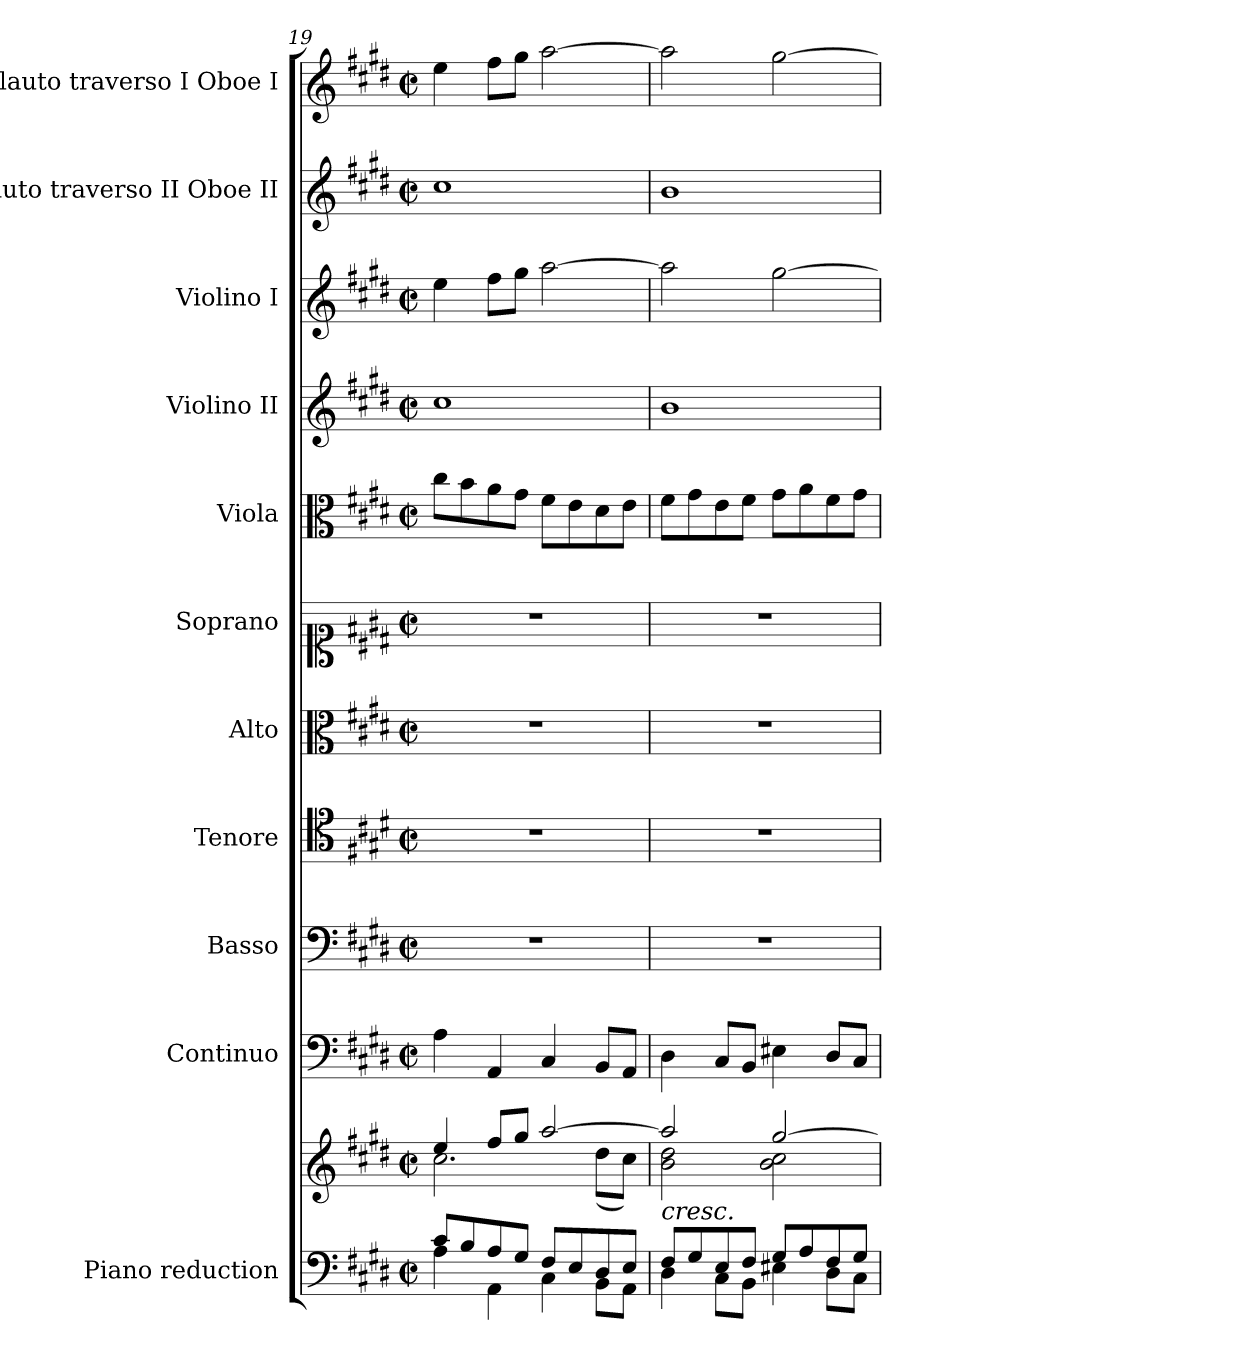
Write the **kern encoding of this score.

**kern	**kern	**kern	**kern	**kern	**kern	**kern	**kern	**kern	**kern	**kern	**kern
*part11	*part11	*part10	*part9	*part8	*part7	*part6	*part5	*part4	*part3	*part2	*part1
*staff12	*staff11	*staff10	*staff9	*staff8	*staff7	*staff6	*staff5	*staff4	*staff3	*staff2	*staff1
*I"Piano reduction	*	*I"Continuo	*I"Basso	*I"Tenore	*I"Alto	*I"Soprano	*I"Viola	*I"Violino II	*I"Violino I	*I"Flauto traverso II Oboe II	*I"Flauto traverso I Oboe I
*I'Pno	*	*	*	*	*	*	*	*	*	*I'Ob	*I'Ob
*clefF4	*clefG2	*clefF4	*clefF4	*clefC4	*clefC3	*clefC1	*clefC3	*clefG2	*clefG2	*clefG2	*clefG2
*k[f#c#g#d#]	*k[f#c#g#d#]	*k[f#c#g#d#]	*k[f#c#g#d#]	*k[f#c#g#d#]	*k[f#c#g#d#]	*k[f#c#g#d#]	*k[f#c#g#d#]	*k[f#c#g#d#]	*k[f#c#g#d#]	*k[f#c#g#d#]	*k[f#c#g#d#]
*M2/2	*M2/2	*M2/2	*M2/2	*M2/2	*M2/2	*M2/2	*M2/2	*M2/2	*M2/2	*M2/2	*M2/2
*met(c|)	*met(c|)	*met(c|)	*met(c|)	*met(c|)	*met(c|)	*met(c|)	*met(c|)	*met(c|)	*met(c|)	*met(c|)	*met(c|)
=19	=19	=19	=19	=19	=19	=19	=19	=19	=19	=19	=19
*^	*^	*	*	*	*	*	*	*	*	*	*
8c#/L	4A\	4ee/	2.cc#\	4A\	1r	1r	1r	1r	8cc#\L	1cc#	4ee\	1cc#	4ee\
8B/	.	.	.	.	.	.	.	.	8b\	.	.	.	.
8A/	4AA\	8ff#/L	.	4AA/	.	.	.	.	8a\	.	8ff#\L	.	8ff#\L
8G#/J	.	8gg#/J	.	.	.	.	.	.	8g#\J	.	8gg#\J	.	8gg#\J
8F#/L	4C#\	[2aa/	.	4C#/	.	.	.	.	8f#\L	.	[2aa\	.	[2aa\
8E/	.	.	.	.	.	.	.	.	8e\	.	.	.	.
8D#/	8BB\L	.	(<8dd#\L	8BB/L	.	.	.	.	8d#\	.	.	.	.
8E/J	8AA\J	.	8cc#\J)	8AA/J	.	.	.	.	8e\J	.	.	.	.
!!LO:PB:g=z
=20	=20	=20	=20	=20	=20	=20	=20	=20	=20	=20	=20	=20	=20
!	!	!LO:TX:b:i:t=cresc.	!	!	!	!	!	!	!	!	!	!	!
8F#/L	4D#\	2aa/]	2b\ 2dd#\	4D#\	1r	1r	1r	1r	8f#\L	1b	2aa\]	1b	2aa\]
8G#/	.	.	.	.	.	.	.	.	8g#\	.	.	.	.
8E/	8C#\L	.	.	8C#/L	.	.	.	.	8e\	.	.	.	.
8F#/J	8BB\J	.	.	8BB/J	.	.	.	.	8f#\J	.	.	.	.
8G#/L	4E#X\	[2gg#/	2b\ 2cc#\	4E#X\	.	.	.	.	8g#\L	.	[2gg#\	.	[2gg#\
8A/	.	.	.	.	.	.	.	.	8a\	.	.	.	.
8F#/	8D#\L	.	.	8D#/L	.	.	.	.	8f#\	.	.	.	.
8G#/J	8C#\J	.	.	8C#/J	.	.	.	.	8g#\J	.	.	.	.
*v	*v	*	*	*	*	*	*	*	*	*	*	*	*
*	*v	*v	*	*	*	*	*	*	*	*	*	*
=	=	=	=	=	=	=	=	=	=	=	=
*-	*-	*-	*-	*-	*-	*-	*-	*-	*-	*-	*-
